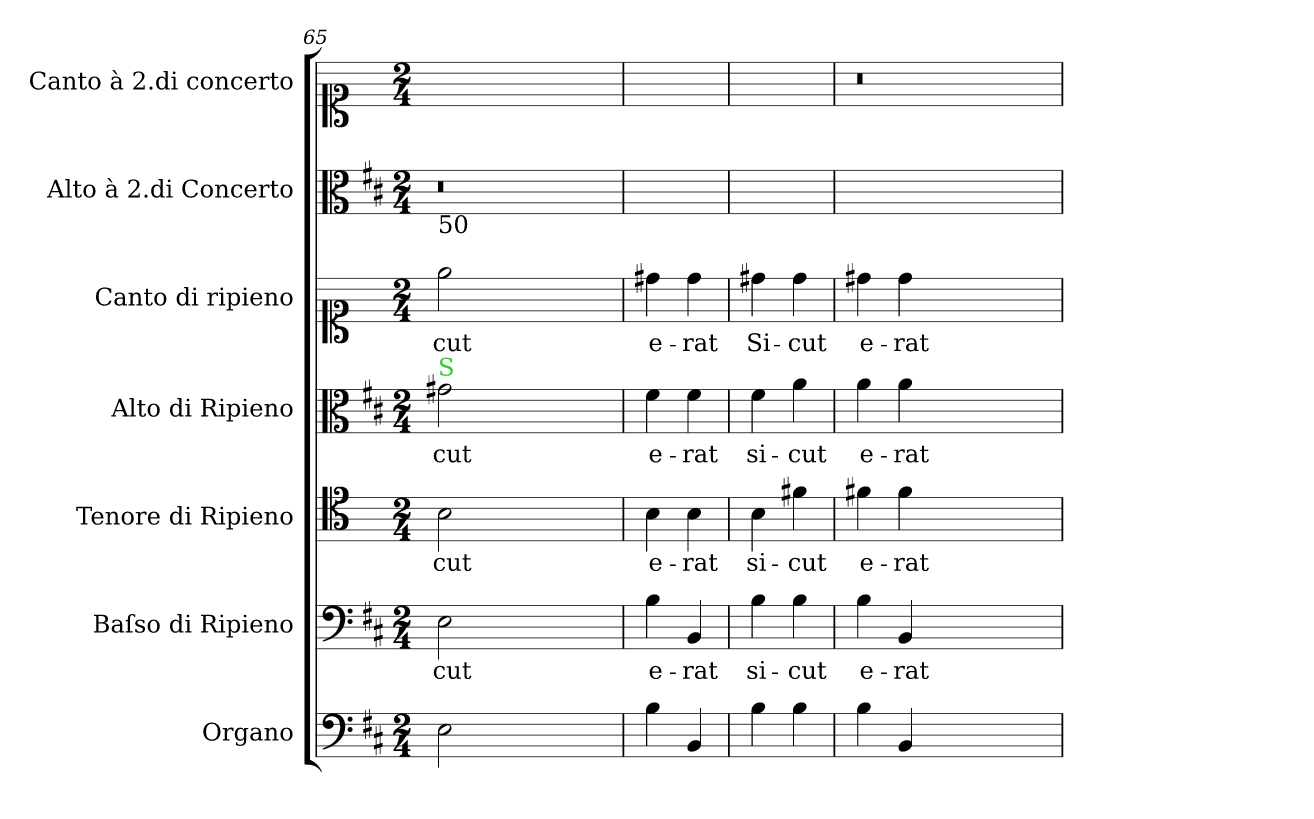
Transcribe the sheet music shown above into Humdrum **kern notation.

**kern	**kern	**text	**kern	**text	**kern	**text	**kern	**text	**kern	**kern
*part7	*part6	*part6	*part5	*part5	*part4	*part4	*part3	*part3	*part2	*part1
*staff7	*staff6	*staff6	*staff5	*staff5	*staff4	*staff4	*staff3	*staff3	*staff2	*staff1
*I"Organo	*I"Baſso di Ripieno	*	*I"Tenore di Ripieno	*	*I"Alto di Ripieno	*	*I"Canto di ripieno	*	*I"Alto à 2.di Concerto	*I"Canto à 2.di concerto
*I'org	*I'B rip	*	*I'T rip	*	*I'A rip	*	*	*	*I'A conc	*
*clefF4	*clefF4	*	*clefC4	*	*clefC3	*	*clefC1	*	*clefC3	*clefC1
*k[f#c#]	*k[f#c#]	*	*k[]	*	*k[f#c#]	*	*k[]	*	*k[f#c#]	*k[]
*M2/4	*M2/4	*	*M2/4	*	*M2/4	*	*M2/4	*	*M2/4	*M2/4
=65	=65	=65	=65	=65	=65	=65	=65	=65	=65	=65
!	!	!	!	!	!	!	!	!	!LO:TX:b:t=50	!
!	!	!	!	!	!LO:TX:a:color=limegreen:t=S	!	!	!	!	!
2E\	2E\	-cut	2B\	-cut	2g#X	-cut	2ee\	-cut	0r	0ryy
1.ryy	1.ryy	.	1.ryy	.	1.ryy	.	1.ryy	.	.	.
=66	=66	=66	=66	=66	=66	=66	=66	=66	=66	=66
4B\	4B\	e-	4B\	e-	4f#\	e-	4dd#X\	e-	2ryy	2ryy
4BB/	4BB/	-rat	4B\	-rat	4f#\	-rat	4dd#\	-rat	.	.
=67	=67	=67	=67	=67	=67	=67	=67	=67	=67	=67
!	!	!	!	!	!	!	!	!LO:LY:i	!	!
4B\	4B\	si-	4B\	si-	4f#\	si-	4dd#X\	Si-	2ryy	2ryy
!	!	!	!	!	!	!	!	!LO:LY:i	!	!
4B\	4B\	-cut	4f#\	-cut	4a\	-cut	4dd#\	-cut	.	.
=68	=68	=68	=68	=68	=68	=68	=68	=68	=68	=68
!	!	!	!	!	!	!	!	!LO:LY:i	!	!
4B\	4B\	e-	4f#\	e-	4a\	e-	4dd#X\	e-	0ryy	0r
!	!	!	!	!	!	!	!	!LO:LY:i	!	!
4BB/	4BB/	-rat	4f#\	-rat	4a\	-rat	4dd#\	-rat	.	.
1.ryy	1.ryy	.	1.ryy	.	1.ryy	.	1.ryy	.	.	.
=	=	=	=	=	=	=	=	=	=	=
*-	*-	*-	*-	*-	*-	*-	*-	*-	*-	*-
